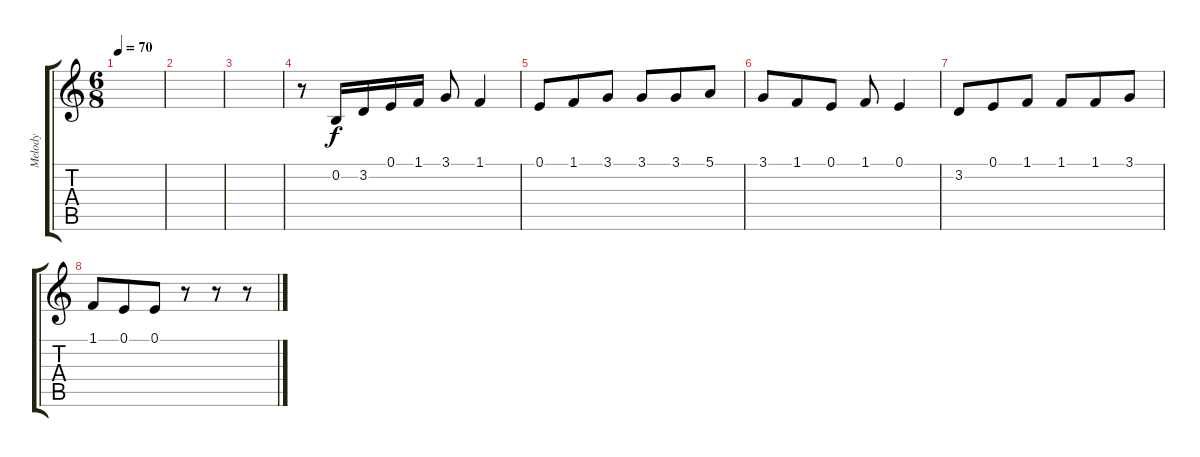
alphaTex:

\track ("Melody" "Melody") {instrument tremolostrings}
\staff {score tabs}
\tuning (E4 B3 G3 D3 A2 E2) {hide}
\ts (6 8)
\tempo 70
\clef g2
\ks c
|
|
|
r.8 0.2.16 3.2.16 0.1.16 1.1.16 3.1.8 1.1.4 |
0.1.8 1.1.8 3.1.8 3.1.8 3.1.8 5.1.8 |
3.1.8 1.1.8 0.1.8 1.1.8 0.1.4 |
3.2.8 0.1.8 1.1.8 1.1.8 1.1.8 3.1.8 |
1.1.8 0.1.8 0.1.8 r.8 r.8 r.8
